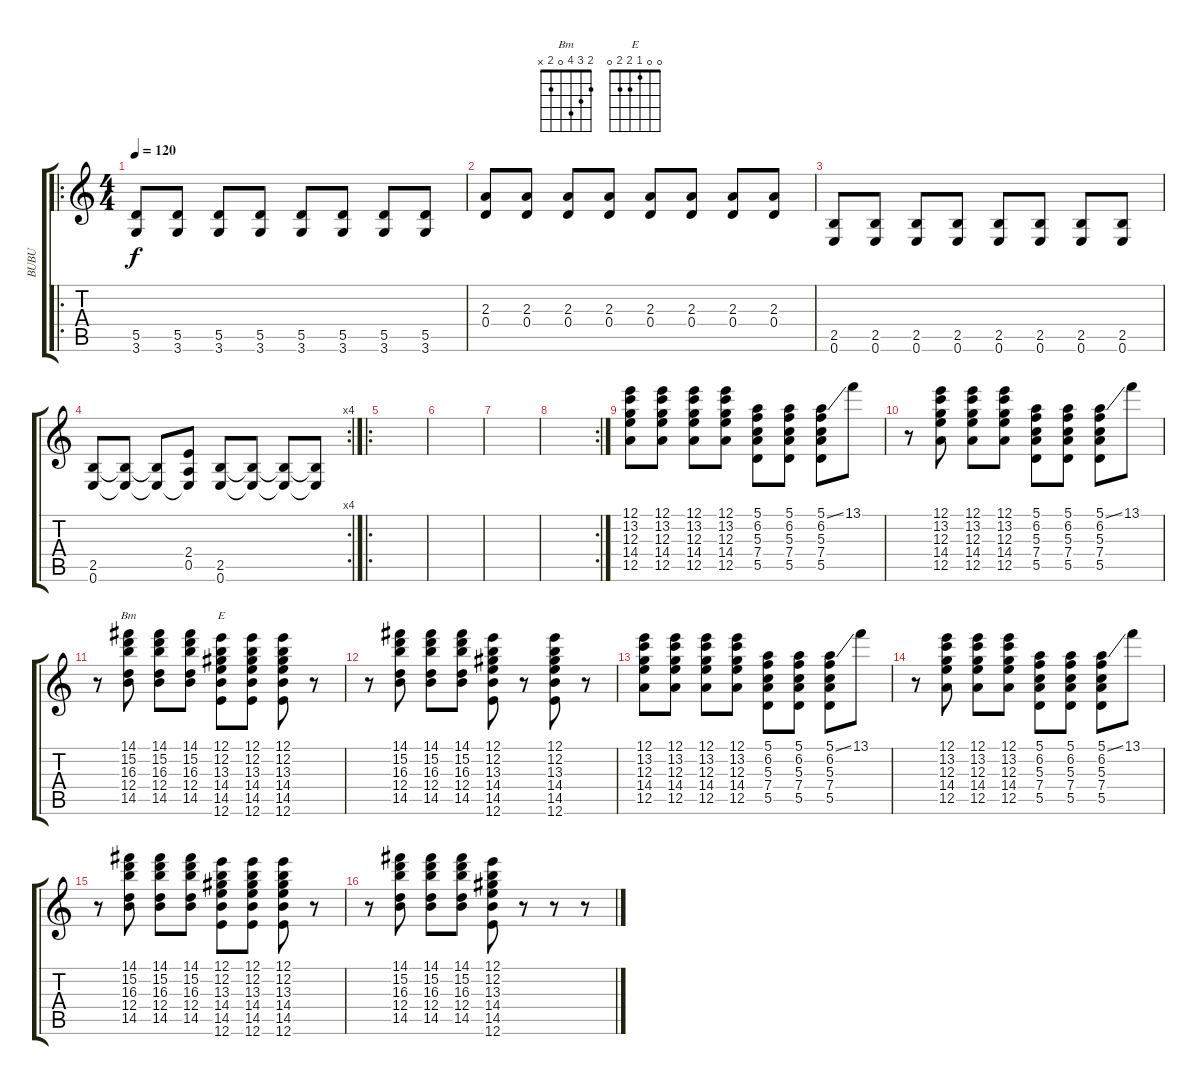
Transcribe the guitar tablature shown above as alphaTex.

\track ("BUBU" "BUBU") {instrument electricguitarclean}
\staff {score tabs}
\tuning (E4 B3 G3 D3 A2 E2) {hide}
\chord ("Bm" 2 3 4 0 2 x)
\chord ("E" 0 0 1 2 2 0)
\ro
\ts (4 4)
\tempo 120
\clef g2
\ks c
(5.5 3.6).8{dy f volume 16 balance 8 instrument distortionguitar} (5.5 3.6).8 (5.5 3.6).8 (5.5 3.6).8 (5.5 3.6).8 (5.5 3.6).8 (5.5 3.6).8 (5.5 3.6).8 |
(2.3 0.4).8 (2.3 0.4).8 (2.3 0.4).8 (2.3 0.4).8 (2.3 0.4).8 (2.3 0.4).8 (2.3 0.4).8 (2.3 0.4).8 |
(2.5 0.6).8 (2.5 0.6).8 (2.5 0.6).8 (2.5 0.6).8 (2.5 0.6).8 (2.5 0.6).8 (2.5 0.6).8 (2.5 0.6).8 |
\rc 4
(2.5 0.6).8 (2.5{t} 0.6{t}).8 (2.5{t} 0.6{t}).8 (2.4 0.5 0.6{t}).8 (2.5 0.6).8 (2.5{t} 0.6{t}).8 (2.5{t} 0.6{t}).8 (2.5{t} 0.6{t}).8 |
\ro
|
|
|
\rc 2
|
(12.1 13.2 12.3 14.4 12.5).8{volume 9 balance 0 instrument electricguitarclean} (12.1 13.2 12.3 14.4 12.5).8 (12.1 13.2 12.3 14.4 12.5).8 (12.1 13.2 12.3 14.4 12.5).8 (5.1 6.2 5.3 7.4 5.5).8 (5.1 6.2 5.3 7.4 5.5).8 (5.1{ss} 6.2 5.3 7.4 5.5).8 13.1.8 |
r.8 (12.1 13.2 12.3 14.4 12.5).8 (12.1 13.2 12.3 14.4 12.5).8 (12.1 13.2 12.3 14.4 12.5).8 (5.1 6.2 5.3 7.4 5.5).8 (5.1 6.2 5.3 7.4 5.5).8 (5.1{ss} 6.2 5.3 7.4 5.5).8 13.1.8 |
r.8 (14.1 15.2 16.3 12.4 14.5).8{ch "Bm"} (14.1 15.2 16.3 12.4 14.5).8 (14.1 15.2 16.3 12.4 14.5).8 (12.1 12.2 13.3 14.4 14.5 12.6).8{ch "E"} (12.1 12.2 13.3 14.4 14.5 12.6).8 (12.1 12.2 13.3 14.4 14.5 12.6).8 r.8 |
r.8 (14.1 15.2 16.3 12.4 14.5).8 (14.1 15.2 16.3 12.4 14.5).8 (14.1 15.2 16.3 12.4 14.5).8 (12.1 12.2 13.3 14.4 14.5 12.6).8 r.8 (12.1 12.2 13.3 14.4 14.5 12.6).8 r.8 |
(12.1 13.2 12.3 14.4 12.5).8{volume 9 balance 0 instrument electricguitarclean} (12.1 13.2 12.3 14.4 12.5).8 (12.1 13.2 12.3 14.4 12.5).8 (12.1 13.2 12.3 14.4 12.5).8 (5.1 6.2 5.3 7.4 5.5).8 (5.1 6.2 5.3 7.4 5.5).8 (5.1{ss} 6.2 5.3 7.4 5.5).8 13.1.8 |
r.8 (12.1 13.2 12.3 14.4 12.5).8 (12.1 13.2 12.3 14.4 12.5).8 (12.1 13.2 12.3 14.4 12.5).8 (5.1 6.2 5.3 7.4 5.5).8 (5.1 6.2 5.3 7.4 5.5).8 (5.1{ss} 6.2 5.3 7.4 5.5).8 13.1.8 |
r.8 (14.1 15.2 16.3 12.4 14.5).8 (14.1 15.2 16.3 12.4 14.5).8 (14.1 15.2 16.3 12.4 14.5).8 (12.1 12.2 13.3 14.4 14.5 12.6).8 (12.1 12.2 13.3 14.4 14.5 12.6).8 (12.1 12.2 13.3 14.4 14.5 12.6).8 r.8 |
r.8 (14.1 15.2 16.3 12.4 14.5).8 (14.1 15.2 16.3 12.4 14.5).8 (14.1 15.2 16.3 12.4 14.5).8 (12.1 12.2 13.3 14.4 14.5 12.6).8 r.8 r.8 r.8
